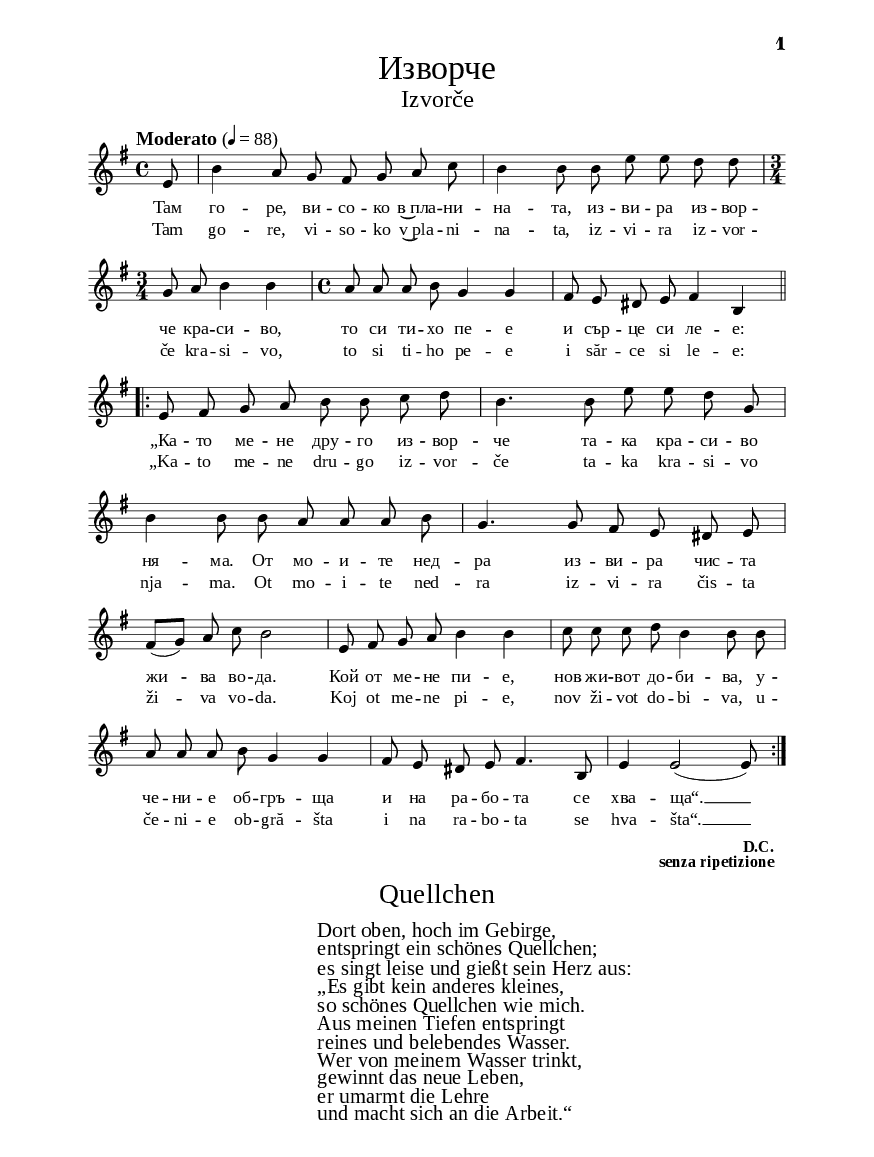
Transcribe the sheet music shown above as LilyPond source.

\version "2.24.3"

% include paper part and global functions
\include "include/globals.ily"

\bookpart {
  \label #'ref177
  \tocItem \markup "Изворче – Izvorče"
  \include "include/bookpart-paper.ily"
  \score {
    \include "include/score-layout.ily"

    \new Voice \absolute {
      \clef treble
      \key e \minor
      \time 4/4
      \tempoFunc "Moderato" 4 "88"
      \autoBeamOff
      \partial 8
      e'8 | % 2
      b'4  a'8  g'8  fis'8  g'8
      a'8 c''8 | % 3
      b'4 b'8 b'8 e''8
      e''8 d''8 d''8 | % 4
      \time 3/4  |  \break % 4
      g'8  a'8 b'4 b'4 | % 5
      \time 4/4  | % 5
      a'8  a'8  a'8 b'8  g'4
      g'4 | % 6
      fis'8  e'8  dis'8  e'8  fis'4
      b4 \break | % 7
      \bar ".|:-||"
      e'8  fis'8  g'8  a'8 b'8
      b'8 c''8 d''8 | % 8
      b'4. b'8 e''8 e''8
      d''8  g'8 \break | % 9
      b'4 b'8 b'8  a'8  a'8
      a'8 b'8 |
      g'4.  g'8  fis'8  e'8  dis'8
      e'8 \break | % 11
      fis'8 ( [  g'8 ] )   a'8 c''8
      b'2 | % 12
      e'8  fis'8  g'8  a'8 b'4
      b'4 | % 13
      c''8 c''8 c''8 d''8
      b'4 b'8 b'8 | \break % 14
      a'8  a'8  a'8 b'8  g'4
      g'4 | % 15
      fis'8  e'8  dis'8  e'8  fis'4.
      b8 | % 16
      e'4  e'2 (e'8)
      \bar ":|."
    }

    \addlyrics {
      Там го -- ре, ви -- со -- ко в~пла
      -- ни -- на -- та, из -- ви -- ра из --
      вор -- че кра -- си -- во, то си
      ти -- хо пе -- е и сър -- це си
      ле -- е: „Ка -- то ме -- не дру --
      го из -- вор -- че та -- ка кра --
      си -- во ня -- ма. От мо -- и -- те
      нед -- ра из -- ви -- ра чис -- та
      жи -- ва во -- да. Кой от ме --
      не пи -- е, нов жи -- вот до -- би
      -- ва, у -- че -- ни -- е об -- гръ --
      ща и на ра -- бо -- та се хва --
      ща“. __}
      \addlyrics {
        Tam go -- re, vi -- so -- ko v~pla
        -- ni -- na -- ta, iz -- vi -- ra iz --
        vor -- če kra -- si -- vo, to si
        ti -- ho pe -- e i săr -- ce si
        le -- e: „Ka -- to me -- ne dru --
        go iz -- vor -- če ta -- ka kra --
        si -- vo nja -- ma. Ot mo -- i -- te
        ned -- ra iz -- vi -- ra čis -- ta
        ži -- va vo -- da. Koj ot me --
        ne pi -- e, nov ži -- vot do -- bi
        -- va, u -- če -- ni -- e ob -- gră --
        šta i na ra -- bo -- ta se hva --
        šta“. __}


        \header {
          title = \titleFunc "Изворче" "Izvorče"
        }

        \midi{}
      } % score

      \markup \empty-one
      \markup \dc-two "D.C.""senza ripetizione"
      \markup \empty-one

      % include foreign translation(s) of the song
       \version "2.24.3"

\markup \fill-line { \fontsize #deTitleFontSize "Quellchen" }
\markup \null
\markup \null
\markup \abs-fontsize #10 {
  \hspace #30
  \override #`(baseline-skip . ,deCoupletBaselineSkip)

  \column {
  
 \line { " "Dort oben, hoch im Gebirge,}

 \line { " "entspringt ein schönes Quellchen;}

 \line { " "es singt leise und gießt sein Herz aus:}

 \line { " "„Es gibt kein anderes kleines, }

 \line { " "so schönes Quellchen wie mich. }

 \line { " "Aus meinen Tiefen entspringt}

 \line { " "reines und belebendes Wasser.}

 \line { " "Wer von meinem Wasser trinkt, }

 \line { " "gewinnt das neue Leben,}

 \line { " "er umarmt die Lehre }

 \line { " "und macht sich an die Arbeit.“}
  }
}


    } % bookpart


